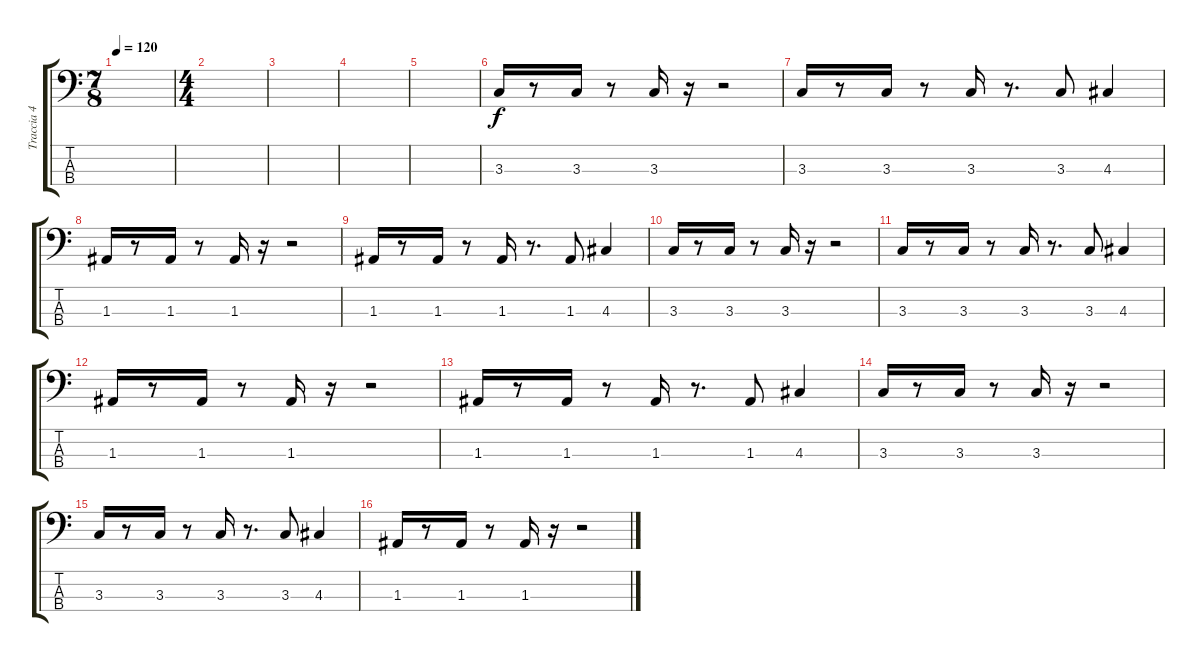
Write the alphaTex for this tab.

\track ("Traccia 4" "Traccia 4") {instrument electricbassfinger}
\staff {score tabs}
\tuning (G2 D2 A1 E1) {hide}
\ts (7 8)
\tempo 120
\clef f4
\ks c
|
\ts (4 4)
|
|
|
|
3.3.16 r.8 3.3.16 r.8 3.3.16 r.16 r.2 |
3.3.16 r.8 3.3.16 r.8 3.3.16 r.8{d} 3.3.8 4.3.4 |
1.3.16 r.8 1.3.16 r.8 1.3.16 r.16 r.2 |
1.3.16 r.8 1.3.16 r.8 1.3.16 r.8{d} 1.3.8 4.3.4 |
3.3.16 r.8 3.3.16 r.8 3.3.16 r.16 r.2 |
3.3.16 r.8 3.3.16 r.8 3.3.16 r.8{d} 3.3.8 4.3.4 |
1.3.16 r.8 1.3.16 r.8 1.3.16 r.16 r.2 |
1.3.16 r.8 1.3.16 r.8 1.3.16 r.8{d} 1.3.8 4.3.4 |
3.3.16 r.8 3.3.16 r.8 3.3.16 r.16 r.2 |
3.3.16 r.8 3.3.16 r.8 3.3.16 r.8{d} 3.3.8 4.3.4 |
1.3.16 r.8 1.3.16 r.8 1.3.16 r.16 r.2
